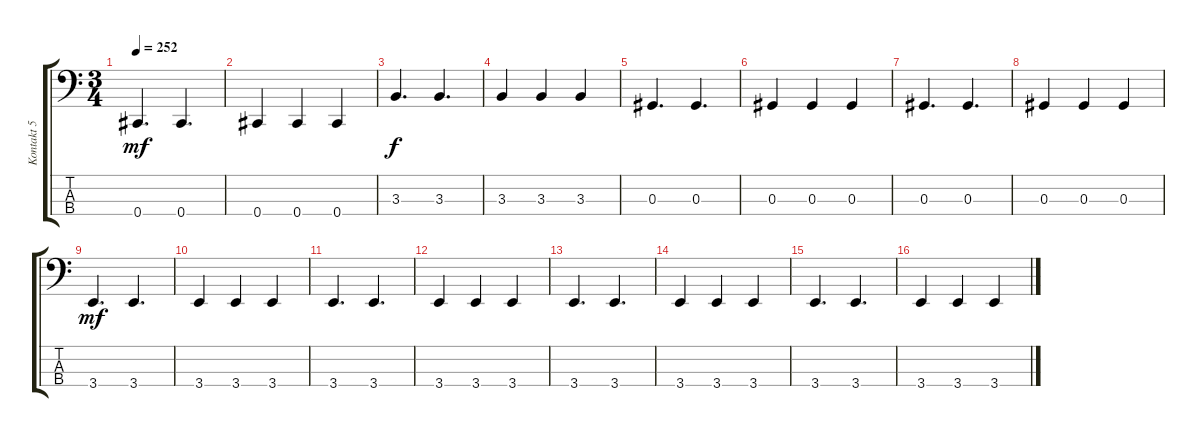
\track ("Kontakt 5 01 (Staff 1)" "Kontakt 5 ") {instrument acousticbass}
\staff {score tabs}
\tuning (Gb2 Db2 Ab1 Db1) {hide}
\ts (3 4)
\tempo 252
\clef f4
\ks c
0.4.4{d dy mf} 0.4.4{d} |
0.4.4 0.4.4 0.4.4 |
3.3.4{d dy f} 3.3.4{d} |
3.3.4 3.3.4 3.3.4 |
0.3.4{d} 0.3.4{d} |
0.3.4 0.3.4 0.3.4 |
0.3.4{d} 0.3.4{d} |
0.3.4 0.3.4 0.3.4 |
3.4.4{d dy mf} 3.4.4{d} |
3.4.4 3.4.4 3.4.4 |
3.4.4{d} 3.4.4{d} |
3.4.4 3.4.4 3.4.4 |
3.4.4{d} 3.4.4{d} |
3.4.4 3.4.4 3.4.4 |
3.4.4{d} 3.4.4{d} |
3.4.4 3.4.4 3.4.4
